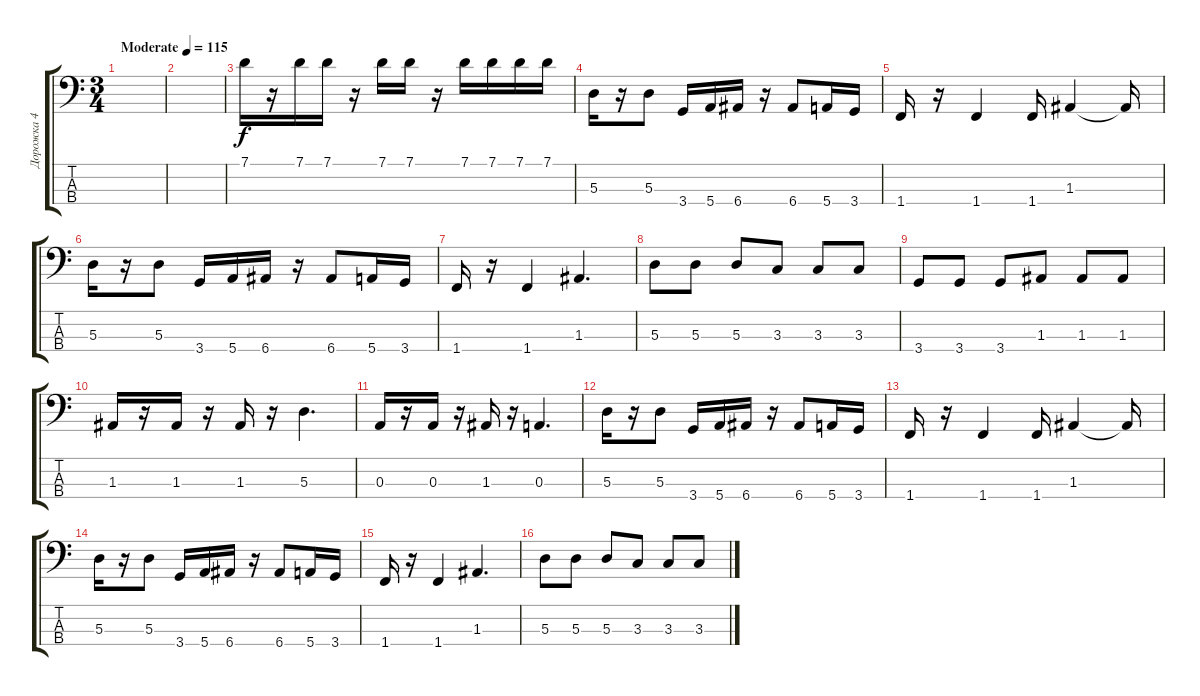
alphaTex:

\track ("Дорожка 4" "Дорожка 4") {instrument electricbassfinger}
\staff {score tabs}
\tuning (G2 D2 A1 E1) {hide}
\ts (3 4)
\tempo (115 "Moderate")
\clef f4
\ks c
|
|
7.1.16 r.16 7.1.16 7.1.16 r.16 7.1.16 7.1.16 r.16 7.1.16 7.1.16 7.1.16 7.1.16 |
5.3.16 r.16 5.3.8 3.4.16 5.4.16 6.4.16 r.16 6.4.8 5.4.16 3.4.16 |
1.4.16 r.16 1.4.4 1.4.16 1.3.4 1.3{t}.16 |
5.3.16 r.16 5.3.8 3.4.16 5.4.16 6.4.16 r.16 6.4.8 5.4.16 3.4.16 |
1.4.16 r.16 1.4.4 1.3.4{d} |
5.3.8 5.3.8 5.3.8 3.3.8 3.3.8 3.3.8 |
3.4.8 3.4.8 3.4.8 1.3.8 1.3.8 1.3.8 |
1.3.16 r.16 1.3.16 r.16 1.3.16 r.16 5.3.4{d} |
0.3.16 r.16 0.3.16 r.16 1.3.16 r.16 0.3.4{d} |
5.3.16 r.16 5.3.8 3.4.16 5.4.16 6.4.16 r.16 6.4.8 5.4.16 3.4.16 |
1.4.16 r.16 1.4.4 1.4.16 1.3.4 1.3{t}.16 |
5.3.16 r.16 5.3.8 3.4.16 5.4.16 6.4.16 r.16 6.4.8 5.4.16 3.4.16 |
1.4.16 r.16 1.4.4 1.3.4{d} |
5.3.8 5.3.8 5.3.8 3.3.8 3.3.8 3.3.8
